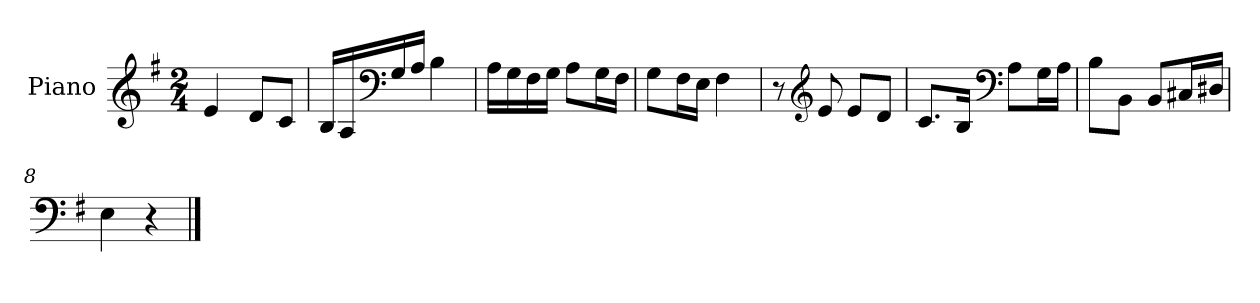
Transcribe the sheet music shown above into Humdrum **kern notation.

**kern
*part1
*staff1
*I"Piano
*I'Pno.
*clefG2
*k[f#]
*M2/4
*MM120
=1
4e/
8d/L
8c/J
=2
16B/LL
16A/
*clefF4
16G/
16A/JJ
4B\
=3
16A\LL
16G\
16F#\
16G\JJ
8A\L
16G\L
16F#\JJ
=4
8G\L
16F#\L
16E\JJ
4F#\
=5
8r
*clefG2
8e/
8e/L
8d/J
=6
8.c/L
16B/Jk
*clefF4
8A\L
16G\L
16A\JJ
=7
8B\L
8BB\J
8BB/L
16C#X/L
16D#X/JJ
=8
4E\
4r
==
*-
